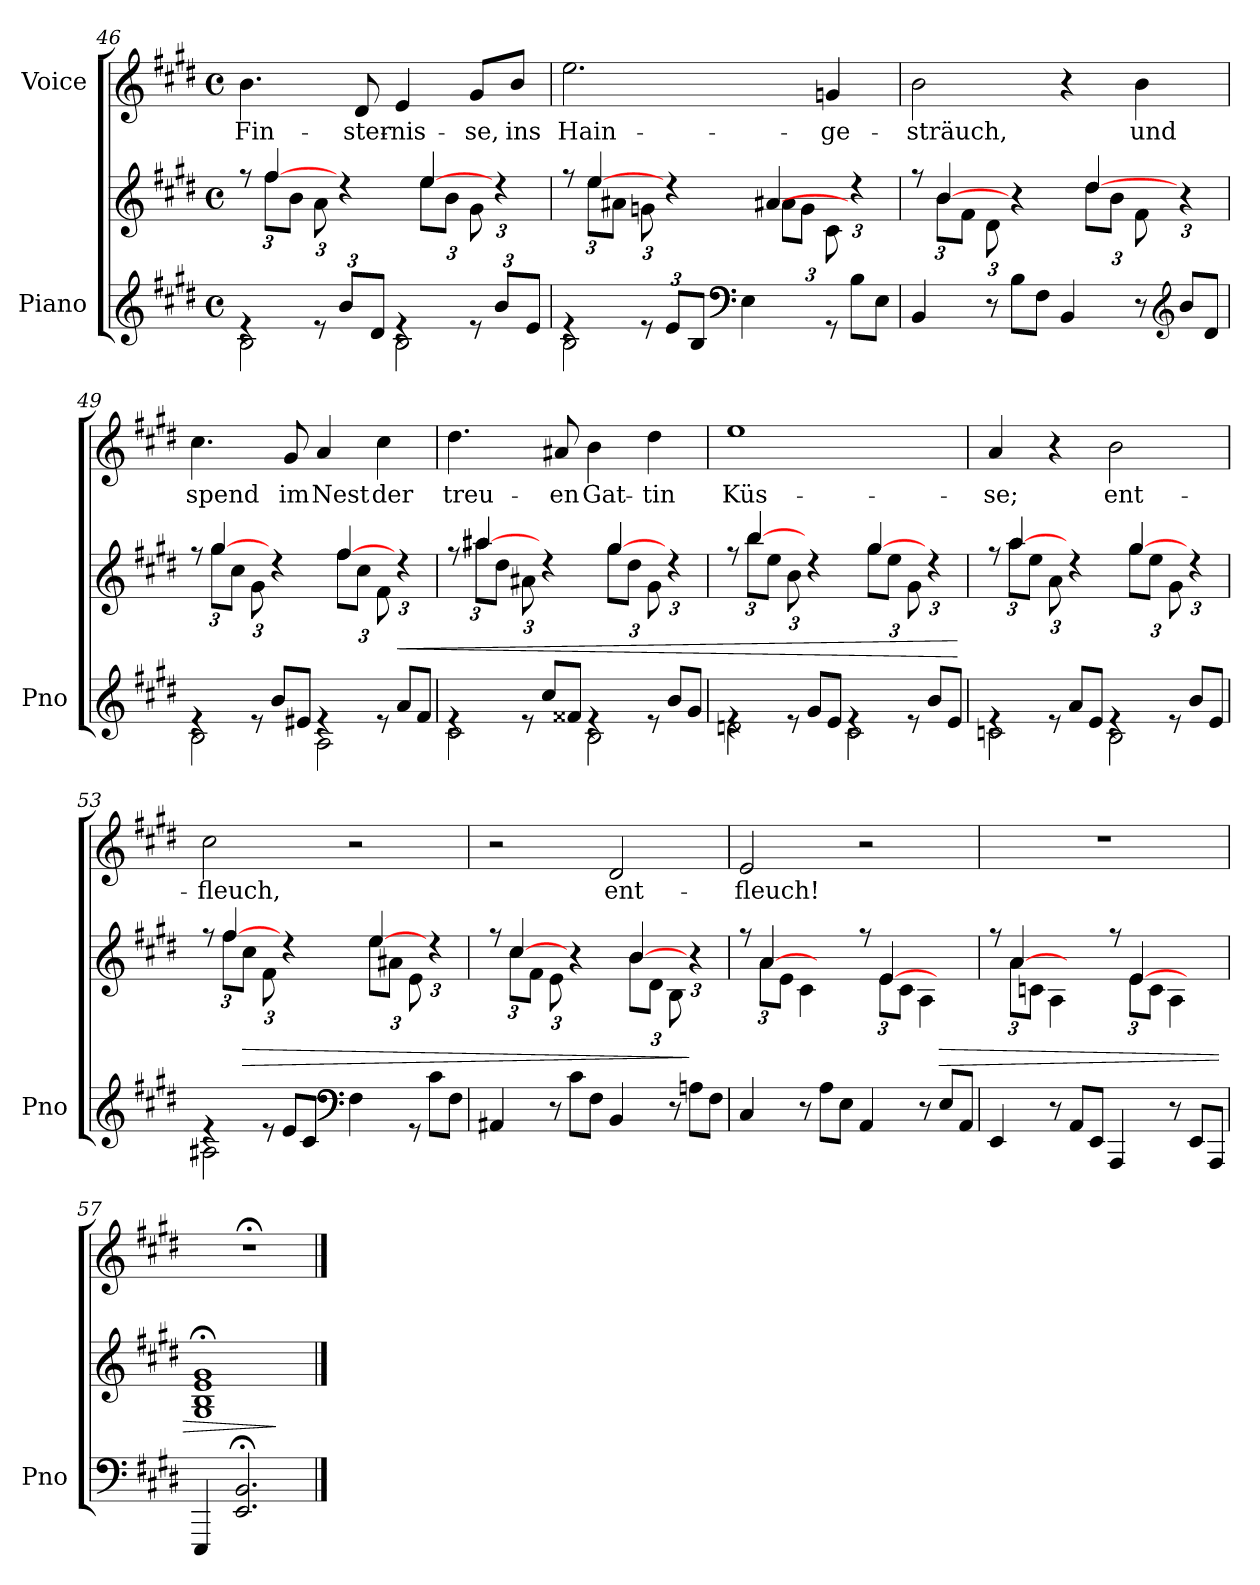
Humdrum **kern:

**kern	**kern	**dynam	**kern	**text
*part2	*part2	*part2	*part1	*part1
*staff3	*staff2	*staff2/3	*staff1	*staff1
*I"Piano	*	*	*I"Voice	*
*I'Pno	*	*	*	*
*clefG2	*clefG2	*	*clefG2	*
*k[f#c#g#d#]	*k[f#c#g#d#]	*	*k[f#c#g#d#]	*
*M4/4	*M4/4	*	*M4/4	*
*met(c)	*met(c)	*	*met(c)	*
=46	=46	=46	=46	=46
*^	*	*	*	*
*	*	*Xbrackettup	*	*	*
*	*	*^	*	*	*
!	!	!	!	!	!	!LO:LY:b
4re	2B\	12ryy	12rff	.	4.b\	Fin-
.	.	[4ff#/	(12ff#\L	.	.	.
.	.	.	12b\J	.	.	.
*Xbrackettup	*	*	*	*	*	*
12re	.	.	12a\	.	.	.
12b/L	.	4ryy	4rdd	.	.	.
!	!	!	!	!	!	!LO:LY:b
.	.	.	.	.	8d#/	-ster-
12d#/J)	.	.	.	.	.	.
!	!	!	!	!	!	!LO:LY:b
4re	2B\	.	.	.	4e/	-nis-
.	.	[4ee/	(12ee\L	.	.	.
.	.	.	12b\J	.	.	.
!	!	!	!	!	!	!LO:LY:b
12re	.	.	12g#\	.	8g#/L	-se,
12b/L	.	6ryy	6rdd	.	.	.
!	!	!	!	!	!	!LO:LY:b
.	.	.	.	.	8b/J	ins
12e/J)	.	.	.	.	.	.
=47	=47	=47	=47	=47	=47	=47
!	!	!	!	!	!	!LO:LY:b
4re	2B\	12ryy	12rff	.	2.ee\	Hain-
.	.	[4ee/	12ee\L	.	.	.
.	.	.	12a#X\J	.	.	.
12re	.	.	12gn\	.	.	.
12e/L	.	4ryy	4rdd	.	.	.
12B/J	.	.	.	.	.	.
*clefF4	*	*	*	*	*	*
4E\	2rGGyy	.	.	.	.	.
.	.	[4a#X/	12a#\L	.	.	.
.	.	.	12g\J	.	.	.
*Xtuplet	*	*	*	*	*	*
!	!	!	!	!	!	!LO:LY:b
12rGG	.	.	12c#\	.	4gn/	-ge-
12B\L	.	6ryy	6rdd	.	.	.
12E\J	.	.	.	.	.	.
*v	*v	*	*	*	*	*
!!LO:LB:g=z
=48	=48	=48	=48	=48	=48
!	!	!	!	!	!LO:LY:b
4BB/	12ryy	12rff	.	2b\	-sträuch,
.	[4b/	12b\L	.	.	.
.	.	12f#\J	.	.	.
12r	.	12d#\	.	.	.
12B\L	4ryy	4r	.	.	.
12F#\J	.	.	.	.	.
4BB/	.	.	.	4r	.
.	[4dd#/	12dd#\L	.	.	.
.	.	12b\J	.	.	.
!	!	!	!	!	!LO:LY:b
12r	.	12f#\	.	4b\	und
*clefG2	*	*	*	*	*
12b/L	6ryy	6r	.	.	.
12d#/J	.	.	.	.	.
=49	=49	=49	=49	=49	=49
*^	*	*	*	*	*
!	!	!	!	!	!	!LO:LY:b
4re	2B\	12ryy	12rff	.	4.cc#\	spend
.	.	[4gg#/	(12gg#\L	.	.	.
.	.	.	12cc#\J	.	.	.
12re	.	.	12g#\	.	.	.
12b/L	.	4ryy	4rdd	.	.	.
!	!	!	!	!	!	!LO:LY:b
.	.	.	.	.	8g#/	im
12e#X/J)	.	.	.	.	.	.
!	!	!	!	!	!	!LO:LY:b
4re	2A\	.	.	.	4a/	Nest
.	.	[4ff#/	(12ff#\L	.	.	.
.	.	.	12cc#\J	.	.	.
!	!	!	!	!	!	!LO:LY:b
12re	.	.	12f#\	.	4cc#\	der
!	!	!	!	!LO:HP:b	!	!
12a/L	.	6ryy	6rdd	<	.	.
12f#/J)	.	.	.	.	.	.
=50	=50	=50	=50	=50	=50	=50
!	!	!	!	!	!	!LO:LY:b
4re	2c#\	12ryy	12rff	.	4.dd#\	treu-
.	.	[4aa#X/	12aa#\L	.	.	.
.	.	.	12dd#\J	.	.	.
12re	.	.	12a#X\	.	.	.
12cc#/L	.	4ryy	4rdd	.	.	.
!	!	!	!	!	!	!LO:LY:b
.	.	.	.	.	8a#X/	-en
12f##X/J	.	.	.	.	.	.
!	!	!	!	!	!	!LO:LY:b
4re	2B\	.	.	.	4b\	Gat-
.	.	[4gg#/	12gg#\L	.	.	.
.	.	.	12dd#\J	.	.	.
!	!	!	!	!	!	!LO:LY:b
12re	.	.	12g#\	.	4dd#\	-tin
12b/L	.	6ryy	6rdd	.	.	.
12g#/J	.	.	.	.	.	.
!!LO:LB:g=z
=51	=51	=51	=51	=51	=51	=51
!	!	!	!	!	!	!LO:LY:b
4re	2dn\	12ryy	12rff	.	1ee	Küs-
.	.	[4bb/	12bb\L	.	.	.
.	.	.	12ee\J	.	.	.
12re	.	.	12b\	.	.	.
12g#/L	.	4ryy	4rdd	.	.	.
12e/J	.	.	.	.	.	.
4re	2c#\	.	.	.	.	.
.	.	[4gg#/	12gg#\L	.	.	.
.	.	.	12ee\J	.	.	.
12re	.	.	12g#\	.	.	.
12b/L	.	6ryy	6rdd	.	.	.
12e/J	.	.	.	.	.	.
*v	*v	*	*	*	*	*
*	*v	*v	*	*	*
.	.	[	.	.
=52	=52	=52	=52	=52
*^	*^	*	*	*
!	!	!	!	!	!	!LO:LY:b
4re	2cn\	12ryy	12rff	.	4a/	-se;
.	.	[4aa/	12aa\L	.	.	.
.	.	.	12ee\J	.	.	.
12re	.	.	12a\	.	4r	.
12a/L	.	4ryy	4rdd	.	.	.
12e/J	.	.	.	.	.	.
!	!	!	!	!	!	!LO:LY:b
4re	2B\	.	.	.	2b\	ent-
.	.	[4gg#/	12gg#\L	.	.	.
.	.	.	12ee\J	.	.	.
12re	.	.	12g#\	.	.	.
12b/L	.	6ryy	6rdd	.	.	.
12e/J	.	.	.	.	.	.
=53	=53	=53	=53	=53	=53	=53
!	!	!	!	!	!	!LO:LY:b
4re	2A#X\	12ryy	12rff	.	2cc#\	-fleuch,
.	.	[4ff#/	12ff#\L	.	.	.
!	!	!	!	!LO:HP:b	!	!
.	.	.	12cc#\J	>	.	.
12re	.	.	12f#\	.	.	.
12e/L	.	4ryy	4rdd	.	.	.
12c#/J	.	.	.	.	.	.
*clefF4	*	*	*	*	*	*
4F#\	2rGGyy	.	.	.	2r	.
.	.	[4ee/	12ee\L	.	.	.
.	.	.	12a#X\J	.	.	.
12rGG	.	.	12e\	.	.	.
12c#\L	.	6ryy	6rdd	.	.	.
12F#\J	.	.	.	.	.	.
*v	*v	*	*	*	*	*
!!LO:LB:g=z
=54	=54	=54	=54	=54	=54
4AA#X/	12ryy	12rff	.	2r	.
.	[4cc#/	12cc#\L	.	.	.
.	.	12f#\J	.	.	.
12r	.	12e\	.	.	.
12c#\L	4ryy	4r	.	.	.
12F#\J	.	.	.	.	.
!	!	!	!	!	!LO:LY:b
4BB/	.	.	.	2d#/	ent-
.	[4b/	12b\L	.	.	.
.	.	12d#\J	.	.	.
12r	.	12B\	.	.	.
12An\L	6ryy	6r	]	.	.
12F#\J	.	.	.	.	.
=55	=55	=55	=55	=55	=55
!	!	!	!	!	!LO:LY:b
4C#/	12ryy	12rff	.	2e/	-fleuch!
.	[4a/	12a\L	.	.	.
.	.	12e\J	.	.	.
12r	.	4c#\	.	.	.
12A\L	4ryy	.	.	.	.
12E\J	.	.	.	.	.
4AA/	.	12rff	.	2r	.
.	[4e/	12e\L	.	.	.
.	.	12c#\J	.	.	.
12r	.	4A\	.	.	.
!	!	!	!LO:HP:b	!	!
12E/L	6ryy	.	>	.	.
12AA/J	.	.	.	.	.
=56	=56	=56	=56	=56	=56
4EE/	12ryy	12rff	.	1r	.
.	[4a/	12a\L	.	.	.
.	.	12cn\J	.	.	.
12r	.	4A\	.	.	.
12AA/L	4ryy	.	.	.	.
12EE/J	.	.	.	.	.
4AAA/	.	12rff	.	.	.
.	[4e/	12e\L	.	.	.
.	.	12c\J	.	.	.
12r	.	4A\	.	.	.
12EE/L	6ryy	.	.	.	.
12AAA/J	.	.	.	.	.
*	*v	*v	*	*	*
=57	=57	=57	=57	=57
4EEE/	1G#;< 1B;< 1e;< 1g#;<	.	1r;<	.
2.EE/;< 2.BB/;<	.	.	.	.
.	.	]	.	.
==	==	==	==	==
*-	*-	*-	*-	*-
